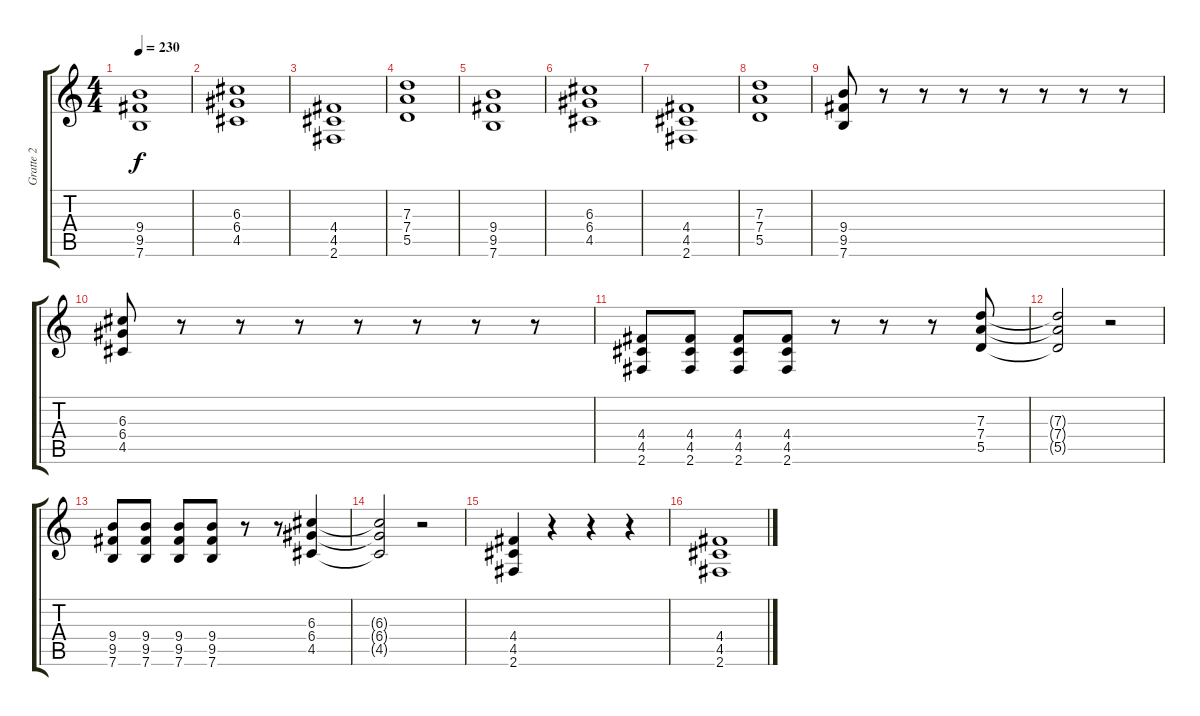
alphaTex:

\track ("Gratte 2" "Gratte 2") {instrument overdrivenguitar}
\staff {score tabs}
\tuning (E4 B3 G3 D3 A2 E2) {hide}
\ts (4 4)
\tempo 230
\clef g2
\ks c
(9.4 9.5 7.6).1{dy f} |
(6.3 6.4 4.5).1 |
(4.4 4.5 2.6).1 |
(7.3 7.4 5.5).1 |
(9.4 9.5 7.6).1 |
(6.3 6.4 4.5).1 |
(4.4 4.5 2.6).1 |
(7.3 7.4 5.5).1 |
(9.4 9.5 7.6).8 r.8 r.8 r.8 r.8 r.8 r.8 r.8 |
(6.3 6.4 4.5).8 r.8 r.8 r.8 r.8 r.8 r.8 r.8 |
(4.4 4.5 2.6).8 (4.4 4.5 2.6).8 (4.4 4.5 2.6).8 (4.4 4.5 2.6).8 r.8 r.8 r.8 (7.3 7.4 5.5).8 |
(7.3{t} 7.4{t} 5.5{t}).2 r.2 |
(9.4 9.5 7.6).8 (9.4 9.5 7.6).8 (9.4 9.5 7.6).8 (9.4 9.5 7.6).8 r.8 r.8 (6.3 6.4 4.5).4 |
(6.3{t} 6.4{t} 4.5{t}).2 r.2 |
(4.4 4.5 2.6).4 r.4 r.4 r.4 |
(4.4 4.5 2.6).1
